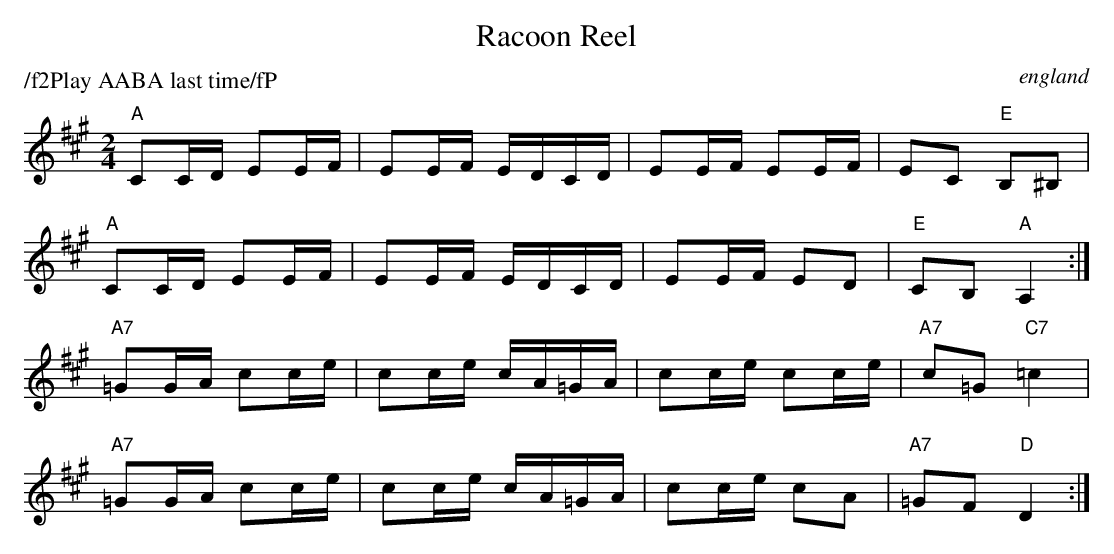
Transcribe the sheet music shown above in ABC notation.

X:1
T:Racoon Reel
O:england
P:/f2Play AABA last time/fP
M:2/4
L:1/4
K:A
"A"C/2C/4D/4 E/2E/4F/4|E/2E/4F/4 E/4D/4C/4D/4|E/2E/4F/4 E/2E/4F/4|\
E/2C/2 "E"B,/2^B,/2|
"A"C/2C/4D/4 E/2E/4F/4|E/2E/4F/4 E/4D/4C/4D/4|E/2E/4F/4 E/2D/2|\
"E"C/2B,/2 "A"A,:|
"A7"=G/2G/4A/4 c/2c/4e/4|c/2c/4e/4 c/4A/4=G/4A/4|c/2c/4e/4 c/2c/4e/4|\
"A7"c/2=G/2 "C7"=c|
"A7"=G/2G/4A/4 c/2c/4e/4|c/2c/4e/4 c/4A/4=G/4A/4|c/2c/4e/4 c/2A/2|\
"A7"=G/2F/2 "D"D:|
